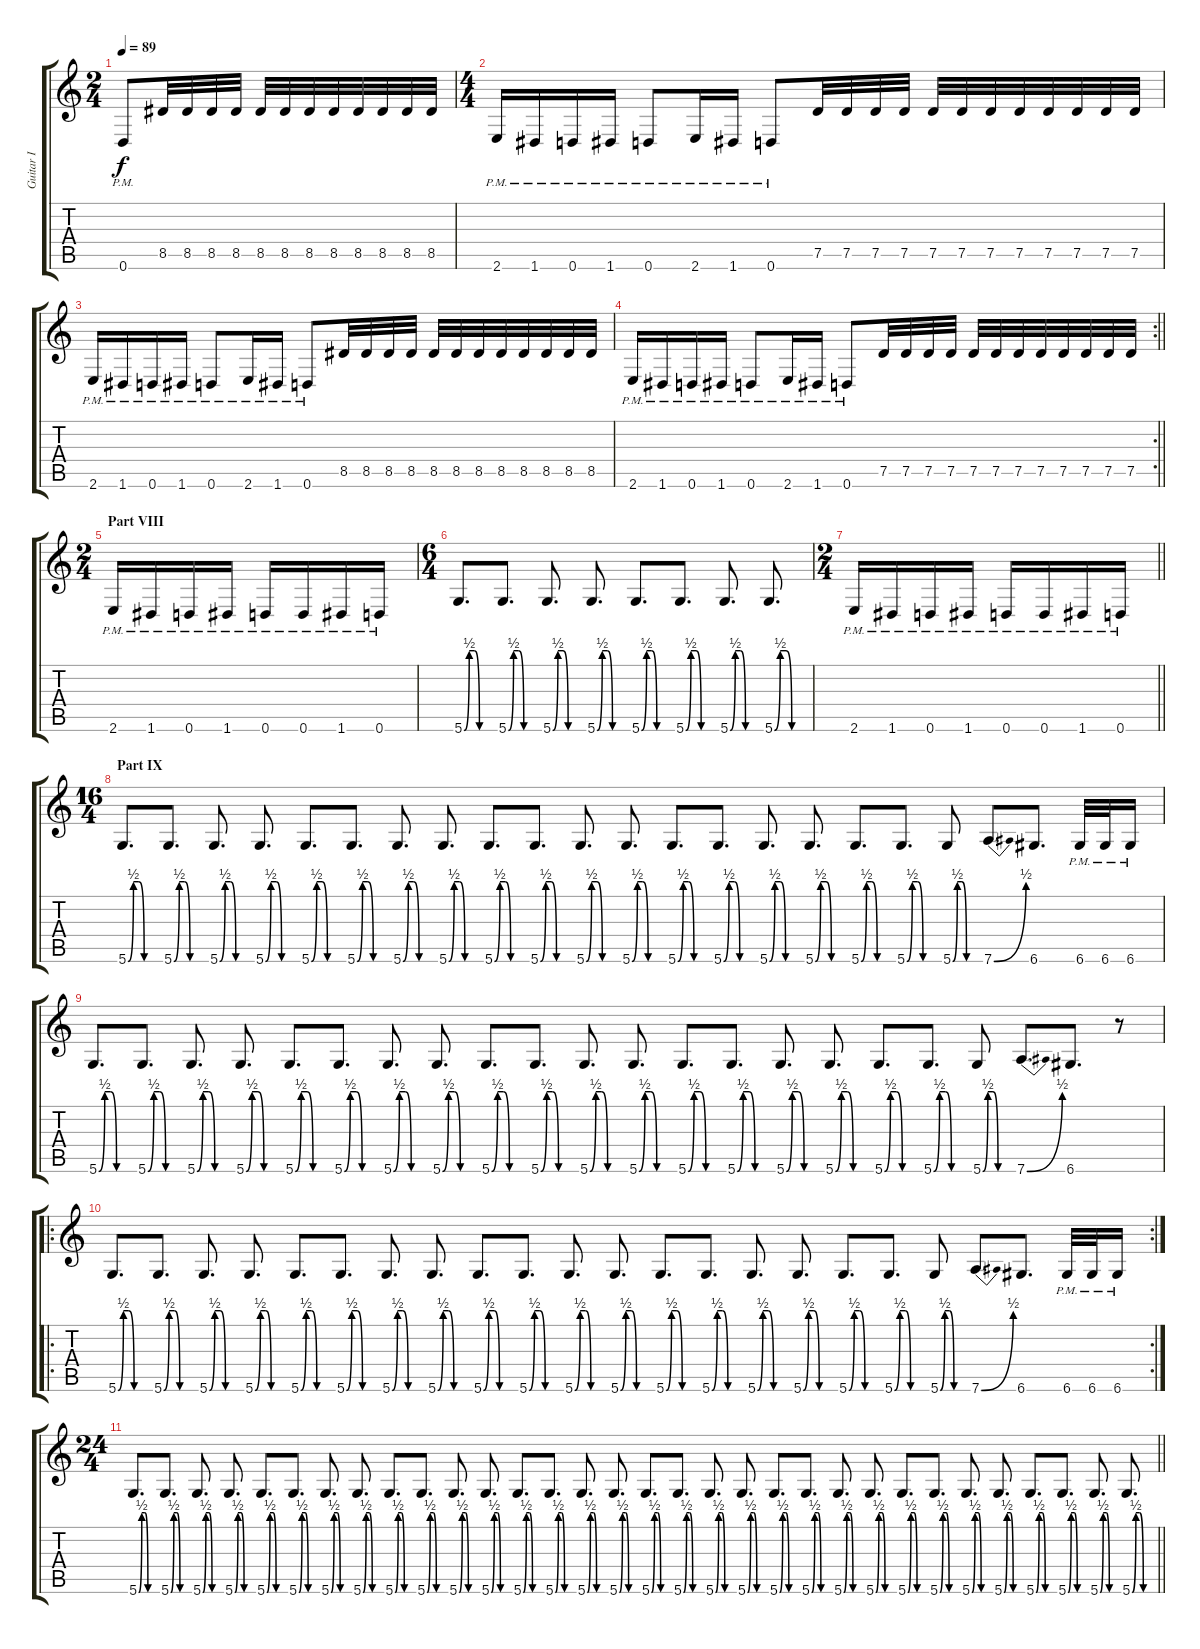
\track ("Guitar I" "Guitar I") {instrument distortionguitar}
\staff {score tabs}
\tuning (D4 A3 F3 C3 G2 D2) {hide}
\ts (2 4)
\tempo 89
\clef g2
\ks c
0.6{pm}.8{dy f} 8.5.32 8.5.32 8.5.32 8.5.32 8.5.32 8.5.32 8.5.32 8.5.32 8.5.32 8.5.32 8.5.32 8.5.32 |
\ts (4 4)
2.6{pm}.16 1.6{pm}.16 0.6{pm}.16 1.6{pm}.16 0.6{pm}.8 2.6{pm}.16 1.6{pm}.16 0.6{pm}.8 7.5.32 7.5.32 7.5.32 7.5.32 7.5.32 7.5.32 7.5.32 7.5.32 7.5.32 7.5.32 7.5.32 7.5.32 |
2.6{pm}.16 1.6{pm}.16 0.6{pm}.16 1.6{pm}.16 0.6{pm}.8 2.6{pm}.16 1.6{pm}.16 0.6{pm}.8 8.5.32 8.5.32 8.5.32 8.5.32 8.5.32 8.5.32 8.5.32 8.5.32 8.5.32 8.5.32 8.5.32 8.5.32 |
\rc 2
\barLineRight lightlight
2.6{pm}.16 1.6{pm}.16 0.6{pm}.16 1.6{pm}.16 0.6{pm}.8 2.6{pm}.16 1.6{pm}.16 0.6{pm}.8 7.5.32 7.5.32 7.5.32 7.5.32 7.5.32 7.5.32 7.5.32 7.5.32 7.5.32 7.5.32 7.5.32 7.5.32 |
\ts (2 4)
\section ("" "Part VIII")
2.6{pm}.16 1.6{pm}.16 0.6{pm}.16 1.6{pm}.16 0.6{pm}.16 0.6{pm}.16 1.6{pm}.16 0.6{pm}.16 |
\ts (6 4)
5.6{be (custom 0 0 10 2 20 2 30 0 60 0)}.8{d} 5.6{be (custom 0 0 10 2 20 2 30 0 60 0)}.8{d} 5.6{be (custom 0 0 10 2 20 2 30 0 60 0)}.8{d} 5.6{be (custom 0 0 10 2 20 2 30 0 60 0)}.8{d} 5.6{be (custom 0 0 10 2 20 2 30 0 60 0)}.8{d} 5.6{be (custom 0 0 10 2 20 2 30 0 60 0)}.8{d} 5.6{be (custom 0 0 10 2 20 2 30 0 60 0)}.8{d} 5.6{be (custom 0 0 10 2 20 2 30 0 60 0)}.8{d} |
\ts (2 4)
\barLineRight lightlight
2.6{pm}.16 1.6{pm}.16 0.6{pm}.16 1.6{pm}.16 0.6{pm}.16 0.6{pm}.16 1.6{pm}.16 0.6{pm}.16 |
\ts (16 4)
\section ("" "Part IX")
5.6{be (custom 0 0 10 2 20 2 30 0 60 0)}.8{d} 5.6{be (custom 0 0 10 2 20 2 30 0 60 0)}.8{d} 5.6{be (custom 0 0 10 2 20 2 30 0 60 0)}.8{d} 5.6{be (custom 0 0 10 2 20 2 30 0 60 0)}.8{d} 5.6{be (custom 0 0 10 2 20 2 30 0 60 0)}.8{d} 5.6{be (custom 0 0 10 2 20 2 30 0 60 0)}.8{d} 5.6{be (custom 0 0 10 2 20 2 30 0 60 0)}.8{d} 5.6{be (custom 0 0 10 2 20 2 30 0 60 0)}.8{d} 5.6{be (custom 0 0 10 2 20 2 30 0 60 0)}.8{d} 5.6{be (custom 0 0 10 2 20 2 30 0 60 0)}.8{d} 5.6{be (custom 0 0 10 2 20 2 30 0 60 0)}.8{d} 5.6{be (custom 0 0 10 2 20 2 30 0 60 0)}.8{d} 5.6{be (custom 0 0 10 2 20 2 30 0 60 0)}.8{d} 5.6{be (custom 0 0 10 2 20 2 30 0 60 0)}.8{d} 5.6{be (custom 0 0 10 2 20 2 30 0 60 0)}.8{d} 5.6{be (custom 0 0 10 2 20 2 30 0 60 0)}.8{d} 5.6{be (custom 0 0 10 2 20 2 30 0 60 0)}.8{d} 5.6{be (custom 0 0 10 2 20 2 30 0 60 0)}.8{d} 5.6{be (custom 0 0 10 2 20 2 30 0 60 0)}.8 7.6{be (bend 0 0 60 2)}.8{d} 6.6.8{d} 6.6{pm}.32 6.6{pm}.32 6.6{pm}.16 |
5.6{be (custom 0 0 10 2 20 2 30 0 60 0)}.8{d} 5.6{be (custom 0 0 10 2 20 2 30 0 60 0)}.8{d} 5.6{be (custom 0 0 10 2 20 2 30 0 60 0)}.8{d} 5.6{be (custom 0 0 10 2 20 2 30 0 60 0)}.8{d} 5.6{be (custom 0 0 10 2 20 2 30 0 60 0)}.8{d} 5.6{be (custom 0 0 10 2 20 2 30 0 60 0)}.8{d} 5.6{be (custom 0 0 10 2 20 2 30 0 60 0)}.8{d} 5.6{be (custom 0 0 10 2 20 2 30 0 60 0)}.8{d} 5.6{be (custom 0 0 10 2 20 2 30 0 60 0)}.8{d} 5.6{be (custom 0 0 10 2 20 2 30 0 60 0)}.8{d} 5.6{be (custom 0 0 10 2 20 2 30 0 60 0)}.8{d} 5.6{be (custom 0 0 10 2 20 2 30 0 60 0)}.8{d} 5.6{be (custom 0 0 10 2 20 2 30 0 60 0)}.8{d} 5.6{be (custom 0 0 10 2 20 2 30 0 60 0)}.8{d} 5.6{be (custom 0 0 10 2 20 2 30 0 60 0)}.8{d} 5.6{be (custom 0 0 10 2 20 2 30 0 60 0)}.8{d} 5.6{be (custom 0 0 10 2 20 2 30 0 60 0)}.8{d} 5.6{be (custom 0 0 10 2 20 2 30 0 60 0)}.8{d} 5.6{be (custom 0 0 10 2 20 2 30 0 60 0)}.8 7.6{be (bend 0 0 60 2)}.8{d} 6.6.8{d} r.8 |
\ro
\rc 2
5.6{be (custom 0 0 10 2 20 2 30 0 60 0)}.8{d} 5.6{be (custom 0 0 10 2 20 2 30 0 60 0)}.8{d} 5.6{be (custom 0 0 10 2 20 2 30 0 60 0)}.8{d} 5.6{be (custom 0 0 10 2 20 2 30 0 60 0)}.8{d} 5.6{be (custom 0 0 10 2 20 2 30 0 60 0)}.8{d} 5.6{be (custom 0 0 10 2 20 2 30 0 60 0)}.8{d} 5.6{be (custom 0 0 10 2 20 2 30 0 60 0)}.8{d} 5.6{be (custom 0 0 10 2 20 2 30 0 60 0)}.8{d} 5.6{be (custom 0 0 10 2 20 2 30 0 60 0)}.8{d} 5.6{be (custom 0 0 10 2 20 2 30 0 60 0)}.8{d} 5.6{be (custom 0 0 10 2 20 2 30 0 60 0)}.8{d} 5.6{be (custom 0 0 10 2 20 2 30 0 60 0)}.8{d} 5.6{be (custom 0 0 10 2 20 2 30 0 60 0)}.8{d} 5.6{be (custom 0 0 10 2 20 2 30 0 60 0)}.8{d} 5.6{be (custom 0 0 10 2 20 2 30 0 60 0)}.8{d} 5.6{be (custom 0 0 10 2 20 2 30 0 60 0)}.8{d} 5.6{be (custom 0 0 10 2 20 2 30 0 60 0)}.8{d} 5.6{be (custom 0 0 10 2 20 2 30 0 60 0)}.8{d} 5.6{be (custom 0 0 10 2 20 2 30 0 60 0)}.8 7.6{be (bend 0 0 60 2)}.8{d} 6.6.8{d} 6.6{pm}.32 6.6{pm}.32 6.6{pm}.16 |
\ts (24 4)
\barLineRight lightlight
5.6{be (custom 0 0 10 2 20 2 30 0 60 0)}.8{d volume 3} 5.6{be (custom 0 0 10 2 20 2 30 0 60 0)}.8{d} 5.6{be (custom 0 0 10 2 20 2 30 0 60 0)}.8{d} 5.6{be (custom 0 0 10 2 20 2 30 0 60 0)}.8{d} 5.6{be (custom 0 0 10 2 20 2 30 0 60 0)}.8{d} 5.6{be (custom 0 0 10 2 20 2 30 0 60 0)}.8{d} 5.6{be (custom 0 0 10 2 20 2 30 0 60 0)}.8{d} 5.6{be (custom 0 0 10 2 20 2 30 0 60 0)}.8{d} 5.6{be (custom 0 0 10 2 20 2 30 0 60 0)}.8{d} 5.6{be (custom 0 0 10 2 20 2 30 0 60 0)}.8{d} 5.6{be (custom 0 0 10 2 20 2 30 0 60 0)}.8{d} 5.6{be (custom 0 0 10 2 20 2 30 0 60 0)}.8{d} 5.6{be (custom 0 0 10 2 20 2 30 0 60 0)}.8{d} 5.6{be (custom 0 0 10 2 20 2 30 0 60 0)}.8{d} 5.6{be (custom 0 0 10 2 20 2 30 0 60 0)}.8{d} 5.6{be (custom 0 0 10 2 20 2 30 0 60 0)}.8{d} 5.6{be (custom 0 0 10 2 20 2 30 0 60 0)}.8{d} 5.6{be (custom 0 0 10 2 20 2 30 0 60 0)}.8{d} 5.6{be (custom 0 0 10 2 20 2 30 0 60 0)}.8{d} 5.6{be (custom 0 0 10 2 20 2 30 0 60 0)}.8{d} 5.6{be (custom 0 0 10 2 20 2 30 0 60 0)}.8{d} 5.6{be (custom 0 0 10 2 20 2 30 0 60 0)}.8{d} 5.6{be (custom 0 0 10 2 20 2 30 0 60 0)}.8{d} 5.6{be (custom 0 0 10 2 20 2 30 0 60 0)}.8{d} 5.6{be (custom 0 0 10 2 20 2 30 0 60 0)}.8{d} 5.6{be (custom 0 0 10 2 20 2 30 0 60 0)}.8{d} 5.6{be (custom 0 0 10 2 20 2 30 0 60 0)}.8{d} 5.6{be (custom 0 0 10 2 20 2 30 0 60 0)}.8{d} 5.6{be (custom 0 0 10 2 20 2 30 0 60 0)}.8{d} 5.6{be (custom 0 0 10 2 20 2 30 0 60 0)}.8{d} 5.6{be (custom 0 0 10 2 20 2 30 0 60 0)}.8{d} 5.6{be (custom 0 0 10 2 20 2 30 0 60 0)}.8{d}
